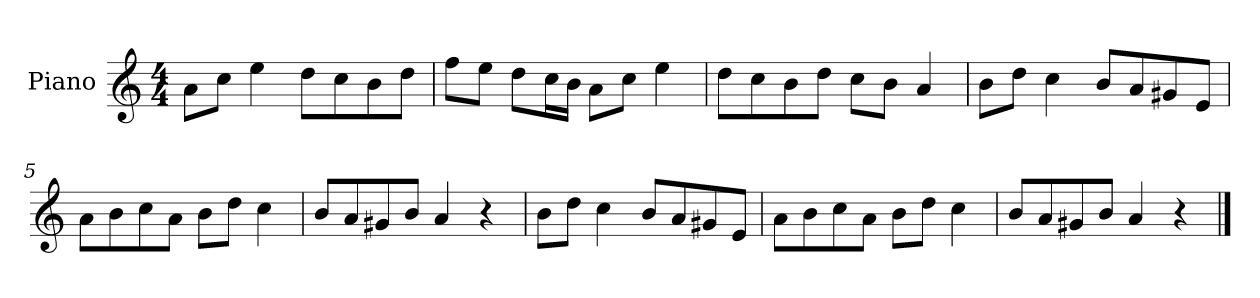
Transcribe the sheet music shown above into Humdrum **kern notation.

**kern
*part1
*staff1
*I"Piano
*I'P-no
*clefG2
*k[]
*M4/4
*MM90
=1
8a\L
8cc\J
4ee\
8dd\L
8cc\
8b\
8dd\J
=2
8ff\L
8ee\J
8dd\L
16cc\L
16b\JJ
8a\L
8cc\J
4ee\
=3
8dd\L
8cc\
8b\
8dd\J
8cc\L
8b\J
4a/
=4
8b\L
8dd\J
4cc\
8b/L
8a/
8g#X/
8e/J
=5
8a\L
8b\
8cc\
8a\J
8b\L
8dd\J
4cc\
!!LO:LB:g=z
=6
8b/L
8a/
8g#X/
8b/J
4a/
4r
=7
8b\L
8dd\J
4cc\
8b/L
8a/
8g#X/
8e/J
=8
8a\L
8b\
8cc\
8a\J
8b\L
8dd\J
4cc\
=9
8b/L
8a/
8g#X/
8b/J
4a/
4r
==
*-
